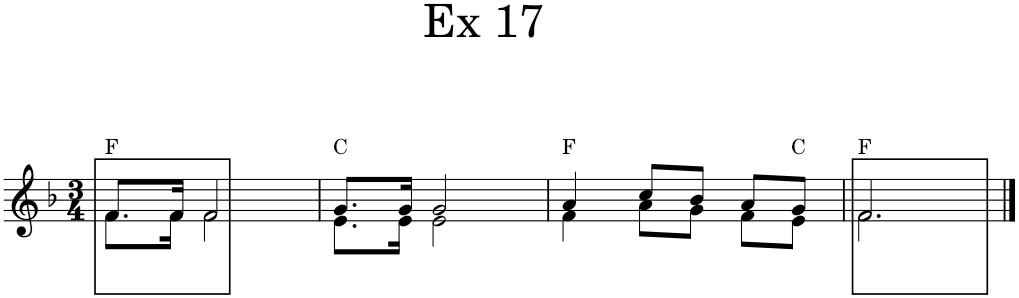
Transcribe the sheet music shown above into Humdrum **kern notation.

**kern	**harte
*part1	*part1
*staff1	*
*I"Women	*
*clefG2	*
*k[b-]	*
*M3/4	*
=1	=1
*^	*
8.f/L	8.f\L	F:maj
16f/Jk	16f\Jk	.
2f/	2f\	.
=2	=2	=2
8.g/L	8.e\L	C:maj
16g/Jk	16e\Jk	.
2g/	2e\	.
=3	=3	=3
4a/	4f\	F:maj
8cc/L	8a\L	.
8b-/J	8g\J	.
8a/L	8f\L	.
8g/J	8e\J	C:maj
=4	=4	=4
2.f/	2.f\	F:maj
*v	*v	*
==	==
*-	*-
